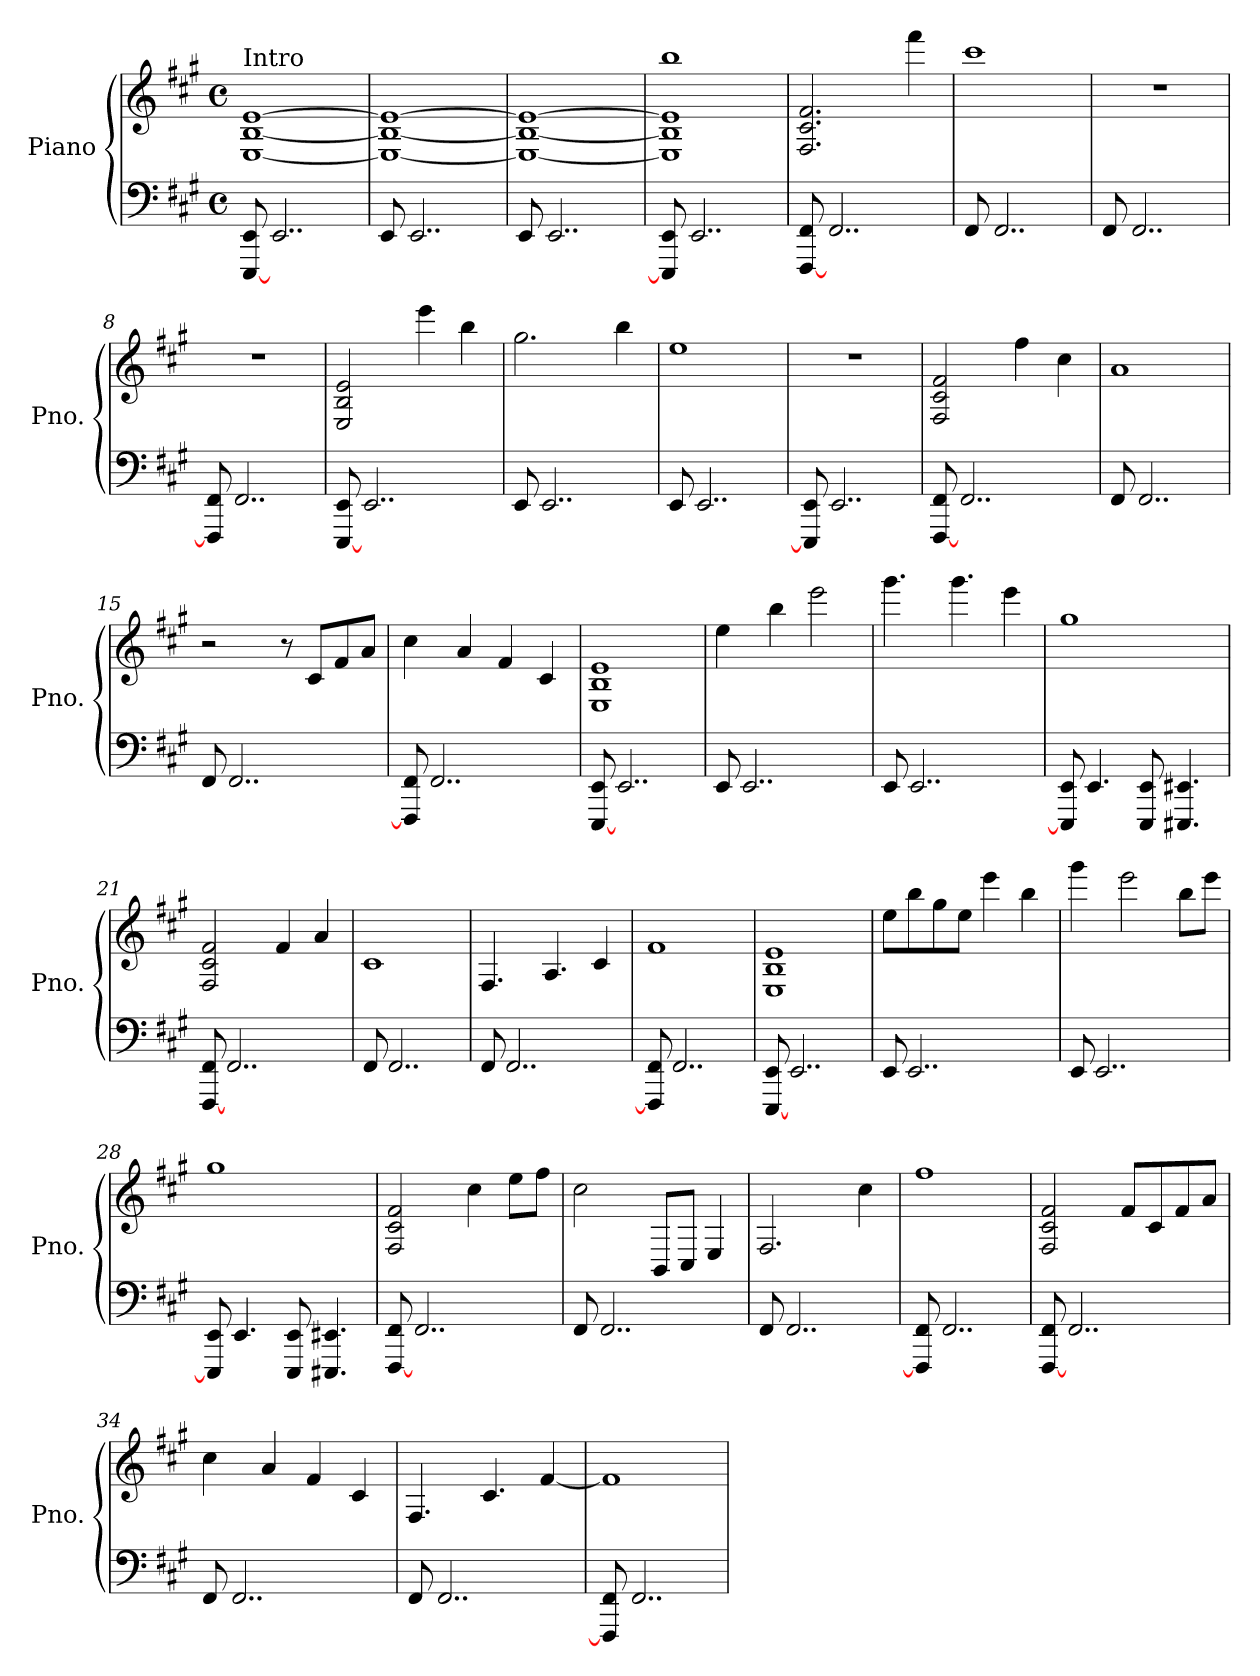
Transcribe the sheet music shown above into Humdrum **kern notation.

**kern	**kern
*part1	*part1
*staff2	*staff1
*I"Piano	*
*I'Pno.	*
*clefF4	*clefG2
*k[f#c#g#]	*k[f#c#g#]
*M4/4	*M4/4
*met(c)	*met(c)
=1	=1
!	!LO:TX:a:t=Intro
[8EEE/ 8EE/	[1E [1B [1e
2..EE/	.
=2	=2
8EE/	1E_ 1B_ 1e_
2..EE/	.
=3	=3
8EE/	1E_ 1B_ 1e_
2..EE/	.
=4	=4
8EEE/] 8EE/	1E] 1B] 1e] 1bb
2..EE/	.
=5	=5
[8FFF#/ 8FF#/	2.F#/ 2.c#/ 2.f#/
2..FF#/	.
.	4fff#\
=6	=6
8FF#/	1ccc#
2..FF#/	.
=7	=7
8FF#/	1r
2..FF#/	.
=8	=8
8FFF#/] 8FF#/	1r
2..FF#/	.
!!LO:LB:g=z
=9	=9
[8EEE/ 8EE/	2E/ 2B/ 2e/
2..EE/	.
.	4eee\
.	4bb\
=10	=10
8EE/	2.gg#\
2..EE/	.
.	4bb\
=11	=11
8EE/	1ee
2..EE/	.
=12	=12
8EEE/] 8EE/	1r
2..EE/	.
=13	=13
[8FFF#/ 8FF#/	2F#/ 2c#/ 2f#/
2..FF#/	.
.	4ff#\
.	4cc#\
=14	=14
8FF#/	1a
2..FF#/	.
=15	=15
8FF#/	2r
2..FF#/	.
.	8r
.	8c#/L
.	8f#/
.	8a/J
!!LO:LB:g=z
=16	=16
8FFF#/] 8FF#/	4cc#\
2..FF#/	.
.	4a/
.	4f#/
.	4c#/
=17	=17
[8EEE/ 8EE/	1E 1B 1e
2..EE/	.
=18	=18
8EE/	4ee\
2..EE/	.
.	4bb\
.	2eee\
=19	=19
8EE/	4.ggg#\
2..EE/	.
.	4.ggg#\
.	4eee\
=20	=20
8EEE/] 8EE/	1gg#
4.EE/	.
8EEE/ 8EE/	.
4.EEE#X/ 4.EE#X/	.
=21	=21
[8FFF#/ 8FF#/	2F#/ 2c#/ 2f#/
2..FF#/	.
.	4f#/
.	4a/
=22	=22
8FF#/	1c#
2..FF#/	.
!!LO:LB:g=z
=23	=23
8FF#/	4.F#/
2..FF#/	.
.	4.A/
.	4c#/
=24	=24
8FFF#/] 8FF#/	1f#
2..FF#/	.
=25	=25
[8EEE/ 8EE/	1E 1B 1e
2..EE/	.
=26	=26
8EE/	8ee\L
2..EE/	8bb\
.	8gg#\
.	8ee\J
.	4eee\
.	4bb\
=27	=27
8EE/	4ggg#\
2..EE/	.
.	2eee\
.	8bb\L
.	8eee\J
=28	=28
8EEE/] 8EE/	1gg#
4.EE/	.
8EEE/ 8EE/	.
4.EEE#X/ 4.EE#X/	.
!!LO:PB:g=z
=29	=29
[8FFF#/ 8FF#/	2F#/ 2c#/ 2f#/
2..FF#/	.
.	4cc#\
.	8ee\L
.	8ff#\J
=30	=30
8FF#/	2cc#\
2..FF#/	.
.	8BB/L
.	8C#/J
.	4E/
=31	=31
8FF#/	2.F#/
2..FF#/	.
.	4cc#\
=32	=32
8FFF#/] 8FF#/	1ff#
2..FF#/	.
=33	=33
[8FFF#/ 8FF#/	2F#/ 2c#/ 2f#/
2..FF#/	.
.	8f#/L
.	8c#/
.	8f#/
.	8a/J
=34	=34
8FF#/	4cc#\
2..FF#/	.
.	4a/
.	4f#/
.	4c#/
=35	=35
8FF#/	4.F#/
2..FF#/	.
.	4.c#/
.	[4f#/
!!LO:LB:g=z
=36	=36
8FFF#/] 8FF#/	1f#]
2..FF#/	.
=	=
*-	*-
